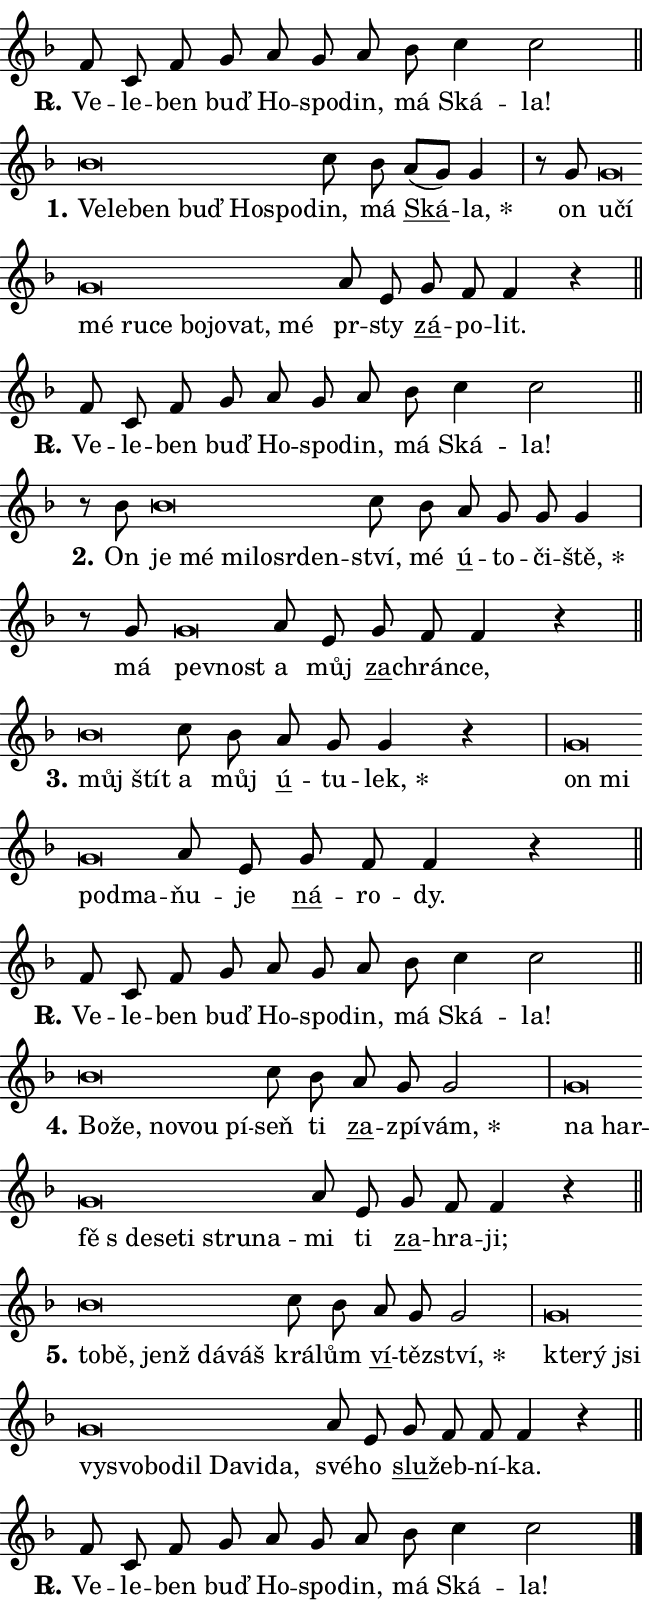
\version "2.24.0"
\header { tagline = "" }
\paper {
  indent = 0\cm
  top-margin = 0\cm
  right-margin = 0.13\cm % to fit lyric hyphens
  bottom-margin = 0\cm
  left-margin = 0\cm
  paper-width = 11\cm
  page-breaking = #ly:one-page-breaking
  system-system-spacing.basic-distance = #11
  score-system-spacing.basic-distance = #11
  ragged-last = ##f
}


%% Author: Thomas Morley
%% https://lists.gnu.org/archive/html/lilypond-user/2020-05/msg00002.html
#(define (line-position grob)
"Returns position of @var[grob} in current system:
   @code{'start}, if at first time-step
   @code{'end}, if at last time-step
   @code{'middle} otherwise
"
  (let* ((col (ly:item-get-column grob))
         (ln (ly:grob-object col 'left-neighbor))
         (rn (ly:grob-object col 'right-neighbor))
         (col-to-check-left (if (ly:grob? ln) ln col))
         (col-to-check-right (if (ly:grob? rn) rn col))
         (break-dir-left
           (and
             (ly:grob-property col-to-check-left 'non-musical #f)
             (ly:item-break-dir col-to-check-left)))
         (break-dir-right
           (and
             (ly:grob-property col-to-check-right 'non-musical #f)
             (ly:item-break-dir col-to-check-right))))
        (cond ((eqv? 1 break-dir-left) 'start)
              ((eqv? -1 break-dir-right) 'end)
              (else 'middle))))

#(define (tranparent-at-line-position vctor)
  (lambda (grob)
  "Relying on @code{line-position} select the relevant enry from @var{vctor}.
Used to determine transparency,"
    (case (line-position grob)
      ((end) (not (vector-ref vctor 0)))
      ((middle) (not (vector-ref vctor 1)))
      ((start) (not (vector-ref vctor 2))))))

noteHeadBreakVisibility =
#(define-music-function (break-visibility)(vector?)
"Makes @code{NoteHead}s transparent relying on @var{break-visibility}"
#{
  \override NoteHead.transparent =
    #(tranparent-at-line-position break-visibility)
#})

#(define delete-ledgers-for-transparent-note-heads
  (lambda (grob)
    "Reads whether a @code{NoteHead} is transparent.
If so this @code{NoteHead} is removed from @code{'note-heads} from
@var{grob}, which is supposed to be @code{LedgerLineSpanner}.
As a result ledgers are not printed for this @code{NoteHead}"
    (let* ((nhds-array (ly:grob-object grob 'note-heads))
           (nhds-list
             (if (ly:grob-array? nhds-array)
                 (ly:grob-array->list nhds-array)
                 '()))
           ;; Relies on the transparent-property being done before
           ;; Staff.LedgerLineSpanner.after-line-breaking is executed.
           ;; This is fragile ...
           (to-keep
             (remove
               (lambda (nhd)
                 (ly:grob-property nhd 'transparent #f))
               nhds-list)))
      ;; TODO find a better method to iterate over grob-arrays, similiar
      ;; to filter/remove etc for lists
      ;; For now rebuilt from scratch
      (set! (ly:grob-object grob 'note-heads)  '())
      (for-each
        (lambda (nhd)
          (ly:pointer-group-interface::add-grob grob 'note-heads nhd))
        to-keep))))

squashNotes = {
  \override NoteHead.X-extent = #'(-0.2 . 0.2)
  \override NoteHead.Y-extent = #'(-0.75 . 0)
  \override NoteHead.stencil =
    #(lambda (grob)
       (let ((pos (ly:grob-property grob 'staff-position)))
         (begin
           (if (< pos -7) (display "ERROR: Lower brevis then expected\n") (display ""))
           (if (<= pos -6) ly:text-interface::print ly:note-head::print))))
}
unSquashNotes = {
  \revert NoteHead.X-extent
  \revert NoteHead.Y-extent
  \revert NoteHead.stencil
}

hideNotes = \noteHeadBreakVisibility #begin-of-line-visible
unHideNotes = \noteHeadBreakVisibility #all-visible

% work-around for resetting accidentals
% https://lilypond.org/doc/v2.23/Documentation/notation/displaying-rhythms#unmetered-music
cadenzaMeasure = {
  \cadenzaOff
  \partial 1024 s1024
  \cadenzaOn
}

#(define-markup-command (accent layout props text) (markup?)
  "Underline accented syllable"
  (interpret-markup layout props
    #{\markup \override #'(offset . 4.3) \underline { #text }#}))

responsum = \markup \concat {
  "R" \hspace #-1.05 \path #0.1 #'((moveto 0 0.07) (lineto 0.9 0.8)) \hspace #0.05 "."
}

spaceSize = #0.6828661417322834 % exact space size for TeX Gyre Schola

\layout {
  \context {
    \Staff
    \remove "Time_signature_engraver"
    \override LedgerLineSpanner.after-line-breaking = #delete-ledgers-for-transparent-note-heads
  }
  \context {
    \Lyrics {
      \override LyricSpace.minimum-distance = \spaceSize
      \override LyricText.font-name = #"TeX Gyre Schola"
      \override LyricText.font-size = 1
      \override StanzaNumber.font-name = #"TeX Gyre Schola Bold"
      \override StanzaNumber.font-size = 1
    }
  }
  \context {
    \Score 
    \override NoteHead.text =
      #(lambda (grob) 
        (let ((pos (ly:grob-property grob 'staff-position)))
          #{\markup {
            \combine
              \halign #-0.55 \raise #(if (= pos -6) 0 0.5) \override #'(thickness . 2) \draw-line #'(3.2 . 0)
              \musicglyph "noteheads.sM1"
          }#}))
  }
}

% magnetic-lyrics.ily
%
%   written by
%     Jean Abou Samra <jean@abou-samra.fr>
%     Werner Lemberg <wl@gnu.org>
%
%   adapted by
%     Jiri Hon <jiri.hon@gmail.com>
%
% Version 2022-Apr-15

% https://www.mail-archive.com/lilypond-user@gnu.org/msg149350.html

#(define (Left_hyphen_pointer_engraver context)
   "Collect syllable-hyphen-syllable occurrences in lyrics and store
them in properties.  This engraver only looks to the left.  For
example, if the lyrics input is @code{foo -- bar}, it does the
following.

@itemize @bullet
@item
Set the @code{text} property of the @code{LyricHyphen} grob between
@q{foo} and @q{bar} to @code{foo}.

@item
Set the @code{left-hyphen} property of the @code{LyricText} grob with
text @q{foo} to the @code{LyricHyphen} grob between @q{foo} and
@q{bar}.
@end itemize

Use this auxiliary engraver in combination with the
@code{lyric-@/text::@/apply-@/magnetic-@/offset!} hook."
   (let ((hyphen #f)
         (text #f))
     (make-engraver
      (acknowledgers
       ((lyric-syllable-interface engraver grob source-engraver)
        (set! text grob)))
      (end-acknowledgers
       ((lyric-hyphen-interface engraver grob source-engraver)
        ;(when (not (grob::has-interface grob 'lyric-space-interface))
          (set! hyphen grob)));)
      ((stop-translation-timestep engraver)
       (when (and text hyphen)
         (ly:grob-set-object! text 'left-hyphen hyphen))
       (set! text #f)
       (set! hyphen #f)))))

#(define (lyric-text::apply-magnetic-offset! grob)
   "If the space between two syllables is less than the value in
property @code{LyricText@/.details@/.squash-threshold}, move the right
syllable to the left so that it gets concatenated with the left
syllable.

Use this function as a hook for
@code{LyricText@/.after-@/line-@/breaking} if the
@code{Left_@/hyphen_@/pointer_@/engraver} is active."
   (let ((hyphen (ly:grob-object grob 'left-hyphen #f)))
     (when hyphen
       (let ((left-text (ly:spanner-bound hyphen LEFT)))
         (when (grob::has-interface left-text 'lyric-syllable-interface)
           (let* ((common (ly:grob-common-refpoint grob left-text X))
                  (this-x-ext (ly:grob-extent grob common X))
                  (left-x-ext
                   (begin
                     ;; Trigger magnetism for left-text.
                     (ly:grob-property left-text 'after-line-breaking)
                     (ly:grob-extent left-text common X)))
                  ;; `delta` is the gap width between two syllables.
                  (delta (- (interval-start this-x-ext)
                            (interval-end left-x-ext)))
                  (details (ly:grob-property grob 'details))
                  (threshold (assoc-get 'squash-threshold details 0.2)))
             (when (< delta threshold)
               (let* (;; We have to manipulate the input text so that
                      ;; ligatures crossing syllable boundaries are not
                      ;; disabled.  For languages based on the Latin
                      ;; script this is essentially a beautification.
                      ;; However, for non-Western scripts it can be a
                      ;; necessity.
                      (lt (ly:grob-property left-text 'text))
                      (rt (ly:grob-property grob 'text))
                      (is-space (grob::has-interface hyphen 'lyric-space-interface))
                      (space (if is-space " " ""))
                      (extra-delta (if is-space spaceSize 0))
                      ;; Append new syllable.
                      (ltrt-space (if (and (string? lt) (string? rt))
                                (string-append lt space rt)
                                (make-concat-markup (list lt space rt))))
                      ;; Right-align `ltrt` to the right side.
                      (ltrt-space-markup (grob-interpret-markup
                               grob
                               (make-translate-markup
                                (cons (interval-length this-x-ext) 0)
                                (make-right-align-markup ltrt-space)))))
                 (begin
                   ;; Don't print `left-text`.
                   (ly:grob-set-property! left-text 'stencil #f)
                   ;; Set text and stencil (which holds all collected
                   ;; syllables so far) and shift it to the left.
                   (ly:grob-set-property! grob 'text ltrt-space)
                   (ly:grob-set-property! grob 'stencil ltrt-space-markup)
                   (ly:grob-translate-axis! grob (- (- delta extra-delta)) X))))))))))


#(define (lyric-hyphen::displace-bounds-first grob)
   ;; Make very sure this callback isn't triggered too early.
   (let ((left (ly:spanner-bound grob LEFT))
         (right (ly:spanner-bound grob RIGHT)))
     (ly:grob-property left 'after-line-breaking)
     (ly:grob-property right 'after-line-breaking)
     (ly:lyric-hyphen::print grob)))

squashThreshold = #0.4

\layout {
  \context {
    \Lyrics
    \consists #Left_hyphen_pointer_engraver
    \override LyricText.after-line-breaking =
      #lyric-text::apply-magnetic-offset!
    \override LyricHyphen.stencil = #lyric-hyphen::displace-bounds-first
    \override LyricText.details.squash-threshold = \squashThreshold
    \override LyricHyphen.minimum-distance = 0
    \override LyricHyphen.minimum-length = \squashThreshold
  }
}

squashText = \override LyricText.details.squash-threshold = 9999
unSquashText = \override LyricText.details.squash-threshold = \squashThreshold

leftText = \override LyricText.self-alignment-X = #LEFT
unLeftText = \revert LyricText.self-alignment-X

starOffset = #(lambda (grob) 
                (let ((x_offset (ly:self-alignment-interface::aligned-on-x-parent grob)))
                  (if (= x_offset 0) 0 (+ x_offset 1.2))))

star = #(define-music-function (syllable)(string?)
"Append star separator at the end of a syllable"
#{
  \once \override LyricText.X-offset = #starOffset
  \lyricmode { \markup {
    #syllable
    \override #'((font-name . "TeX Gyre Schola Bold")) \hspace #0.2 \lower #0.65 \larger "*"
  } }
#})

starAccent = #(define-music-function (syllable)(string?)
"Append star separator at the end of a syllable and make accent"
#{
  \once \override LyricText.X-offset = #starOffset
  \lyricmode { \markup {
    \accent #syllable
    \override #'((font-name . "TeX Gyre Schola Bold")) \hspace #0.2 \lower #0.65 \larger "*"
  } }
#})

breath = #(define-music-function (syllable)(string?)
"Append breathing indicator at the end of a syllable"
#{
  \lyricmode { \markup { #syllable "+" } }
#})

optionalBreath = #(define-music-function (syllable)(string?)
"Append optional breathing indicator at the end of a syllable"
#{
  \lyricmode { \markup { #syllable "(+)" } }
#})


\score {
    <<
        \new Voice = "melody" { \cadenzaOn \key f \major \relative { f'8 c f g \bar "" a g a bes \bar "" c4 c2 \cadenzaMeasure \bar "||" \break } }
        \new Lyrics \lyricsto "melody" { \lyricmode { \set stanza = \responsum
Ve -- le -- ben buď Ho -- spo -- din, má Ská -- la! } }
    >>
    \layout {}
}

\score {
    <<
        \new Voice = "melody" { \cadenzaOn \key f \major \relative { \squashNotes bes'\breve*1/16 \hideNotes \breve*1/16 \bar "" \breve*1/16 \bar "" \breve*1/16 \bar "" \breve*1/16 \breve*1/16 \bar "" \unHideNotes \unSquashNotes c8 bes \bar "" a[( g)] g4 \cadenzaMeasure \bar "|" r8 g8 \squashNotes g\breve*1/16 \hideNotes \breve*1/16 \bar "" \breve*1/16 \bar "" \breve*1/16 \bar "" \breve*1/16 \bar "" \breve*1/16 \bar "" \breve*1/16 \bar "" \breve*1/16 \breve*1/16 \bar "" \unHideNotes \unSquashNotes a8 e \bar "" g f f4 r \cadenzaMeasure \bar "||" \break } }
        \new Lyrics \lyricsto "melody" { \lyricmode { \set stanza = "1."
\leftText Ve -- \squashText le -- ben buď Ho -- spo -- \unLeftText \unSquashText din, má \markup \accent Ská -- \star la, on \leftText u -- \squashText čí mé ru -- ce bo -- jo -- vat, mé \unLeftText \unSquashText pr -- sty \markup \accent zá -- po -- lit. } }
    >>
    \layout {}
}

\score {
    <<
        \new Voice = "melody" { \cadenzaOn \key f \major \relative { f'8 c f g \bar "" a g a bes \bar "" c4 c2 \cadenzaMeasure \bar "||" \break } }
        \new Lyrics \lyricsto "melody" { \lyricmode { \set stanza = \responsum
Ve -- le -- ben buď Ho -- spo -- din, má Ská -- la! } }
    >>
    \layout {}
}

\score {
    <<
        \new Voice = "melody" { \cadenzaOn \key f \major \relative { r8 bes'8 \squashNotes bes\breve*1/16 \hideNotes \breve*1/16 \bar "" \breve*1/16 \bar "" \breve*1/16 \bar "" \breve*1/16 \breve*1/16 \bar "" \unHideNotes \unSquashNotes c8 bes \bar "" a g g g4 \cadenzaMeasure \bar "|" r8 g8 \squashNotes g\breve*1/16 \hideNotes \breve*1/16 \bar "" \unHideNotes \unSquashNotes a8 e \bar "" g f f4 r \cadenzaMeasure \bar "||" \break } }
        \new Lyrics \lyricsto "melody" { \lyricmode { \set stanza = "2."
On \leftText je \squashText mé mi -- lo -- sr -- den -- \unLeftText \unSquashText ství, mé \markup \accent ú -- to -- či -- \star ště, má \leftText pev -- \squashText nost \unLeftText \unSquashText a můj \markup \accent za -- chrán -- ce, } }
    >>
    \layout {}
}

\score {
    <<
        \new Voice = "melody" { \cadenzaOn \key f \major \relative { \squashNotes bes'\breve*1/16 \hideNotes \breve*1/16 \bar "" \unHideNotes \unSquashNotes c8 bes \bar "" a g g4 r \cadenzaMeasure \bar "|" \squashNotes g\breve*1/16 \hideNotes \breve*1/16 \bar "" \breve*1/16 \breve*1/16 \bar "" \unHideNotes \unSquashNotes a8 e \bar "" g f f4 r \cadenzaMeasure \bar "||" \break } }
        \new Lyrics \lyricsto "melody" { \lyricmode { \set stanza = "3."
\leftText můj \squashText štít \unLeftText \unSquashText a můj \markup \accent ú -- tu -- \star lek, \leftText on \squashText mi pod -- ma -- \unLeftText \unSquashText ňu -- je \markup \accent ná -- ro -- dy. } }
    >>
    \layout {}
}

\score {
    <<
        \new Voice = "melody" { \cadenzaOn \key f \major \relative { f'8 c f g \bar "" a g a bes \bar "" c4 c2 \cadenzaMeasure \bar "||" \break } }
        \new Lyrics \lyricsto "melody" { \lyricmode { \set stanza = \responsum
Ve -- le -- ben buď Ho -- spo -- din, má Ská -- la! } }
    >>
    \layout {}
}

\score {
    <<
        \new Voice = "melody" { \cadenzaOn \key f \major \relative { \squashNotes bes'\breve*1/16 \hideNotes \breve*1/16 \bar "" \breve*1/16 \bar "" \breve*1/16 \breve*1/16 \bar "" \unHideNotes \unSquashNotes c8 bes \bar "" a g g2 \cadenzaMeasure \bar "|" \squashNotes g\breve*1/16 \hideNotes \breve*1/16 \bar "" \breve*1/16 \bar "" \breve*1/16 \bar "" \breve*1/16 \bar "" \breve*1/16 \bar "" \breve*1/16 \breve*1/16 \bar "" \unHideNotes \unSquashNotes a8 e \bar "" g f f4 r \cadenzaMeasure \bar "||" \break } }
        \new Lyrics \lyricsto "melody" { \lyricmode { \set stanza = "4."
\leftText Bo -- \squashText že, no -- vou pí -- \unLeftText \unSquashText seň ti \markup \accent za -- zpí -- \star vám, \leftText na \squashText har -- fě "s de" -- se -- ti stru -- na -- \unLeftText \unSquashText mi ti \markup \accent za -- hra -- ji; } }
    >>
    \layout {}
}

\score {
    <<
        \new Voice = "melody" { \cadenzaOn \key f \major \relative { \squashNotes bes'\breve*1/16 \hideNotes \breve*1/16 \bar "" \breve*1/16 \bar "" \breve*1/16 \breve*1/16 \bar "" \unHideNotes \unSquashNotes c8 bes \bar "" a g g2 \cadenzaMeasure \bar "|" \squashNotes g\breve*1/16 \hideNotes \breve*1/16 \bar "" \breve*1/16 \bar "" \breve*1/16 \bar "" \breve*1/16 \bar "" \breve*1/16 \bar "" \breve*1/16 \bar "" \breve*1/16 \bar "" \breve*1/16 \breve*1/16 \bar "" \unHideNotes \unSquashNotes a8 e \bar "" g f f f4 r \cadenzaMeasure \bar "||" \break } }
        \new Lyrics \lyricsto "melody" { \lyricmode { \set stanza = "5."
\leftText to -- \squashText bě, jenž dá -- váš \unLeftText \unSquashText krá -- lům \markup \accent ví -- těz -- \star ství, \leftText kte -- \squashText rý jsi vy -- svo -- bo -- dil Da -- vi -- da, \unLeftText \unSquashText své -- ho \markup \accent slu -- žeb -- ní -- ka. } }
    >>
    \layout {}
}

\score {
    <<
        \new Voice = "melody" { \cadenzaOn \key f \major \relative { f'8 c f g \bar "" a g a bes \bar "" c4 c2 \cadenzaMeasure \bar "||" \break } \bar "|." }
        \new Lyrics \lyricsto "melody" { \lyricmode { \set stanza = \responsum
Ve -- le -- ben buď Ho -- spo -- din, má Ská -- la! } }
    >>
    \layout {}
}
